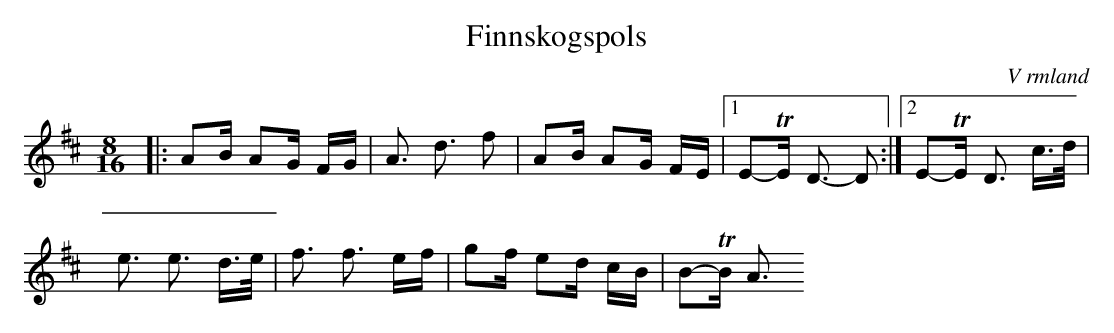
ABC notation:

X:1
T:Finnskogspols
O:V rmland
M:8/16
L:1/16
K:D
|: A2B A2G FG | A3 d3 f2 | A2B A2G FE |1 E2-TE D3- D2 :|2 E2-TE D3 c>d |
e3 e3 d>e | f3 f3 ef | g2f e2d cB | B2-TB A3
